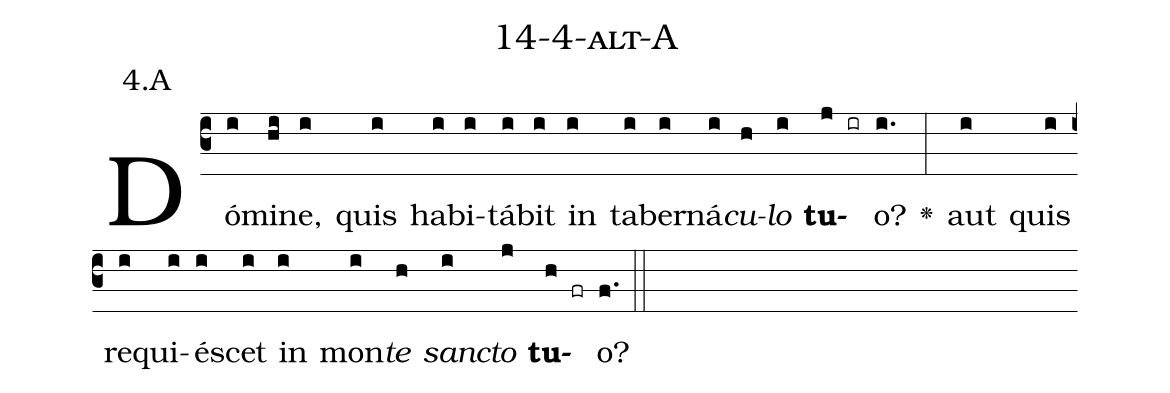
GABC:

name: 14-4-alt-A;
annotation: 4.A;
%%
(c3)Dó(i)mi(hi)ne,(i) quis(i) ha(i)bi(i)tá(i)bit(i) in(i) ta(i)ber(i)ná(i)<i>cu</i>(h)<i>lo</i>(i) <b>tu</b>(j ir)o?(i.) <v>\greheightstar</v>(:) aut(i) quis(i) re(i)qui(i)é(i)scet(i) in(i) mon(i)<i>te</i>(h) <i>sanc</i>(i)<i>to</i>(j) <b>tu</b>(h fr)o?(f.) (::)


%E(i) u(h) o(i) u(j) a(h) e.(f.) (::)
